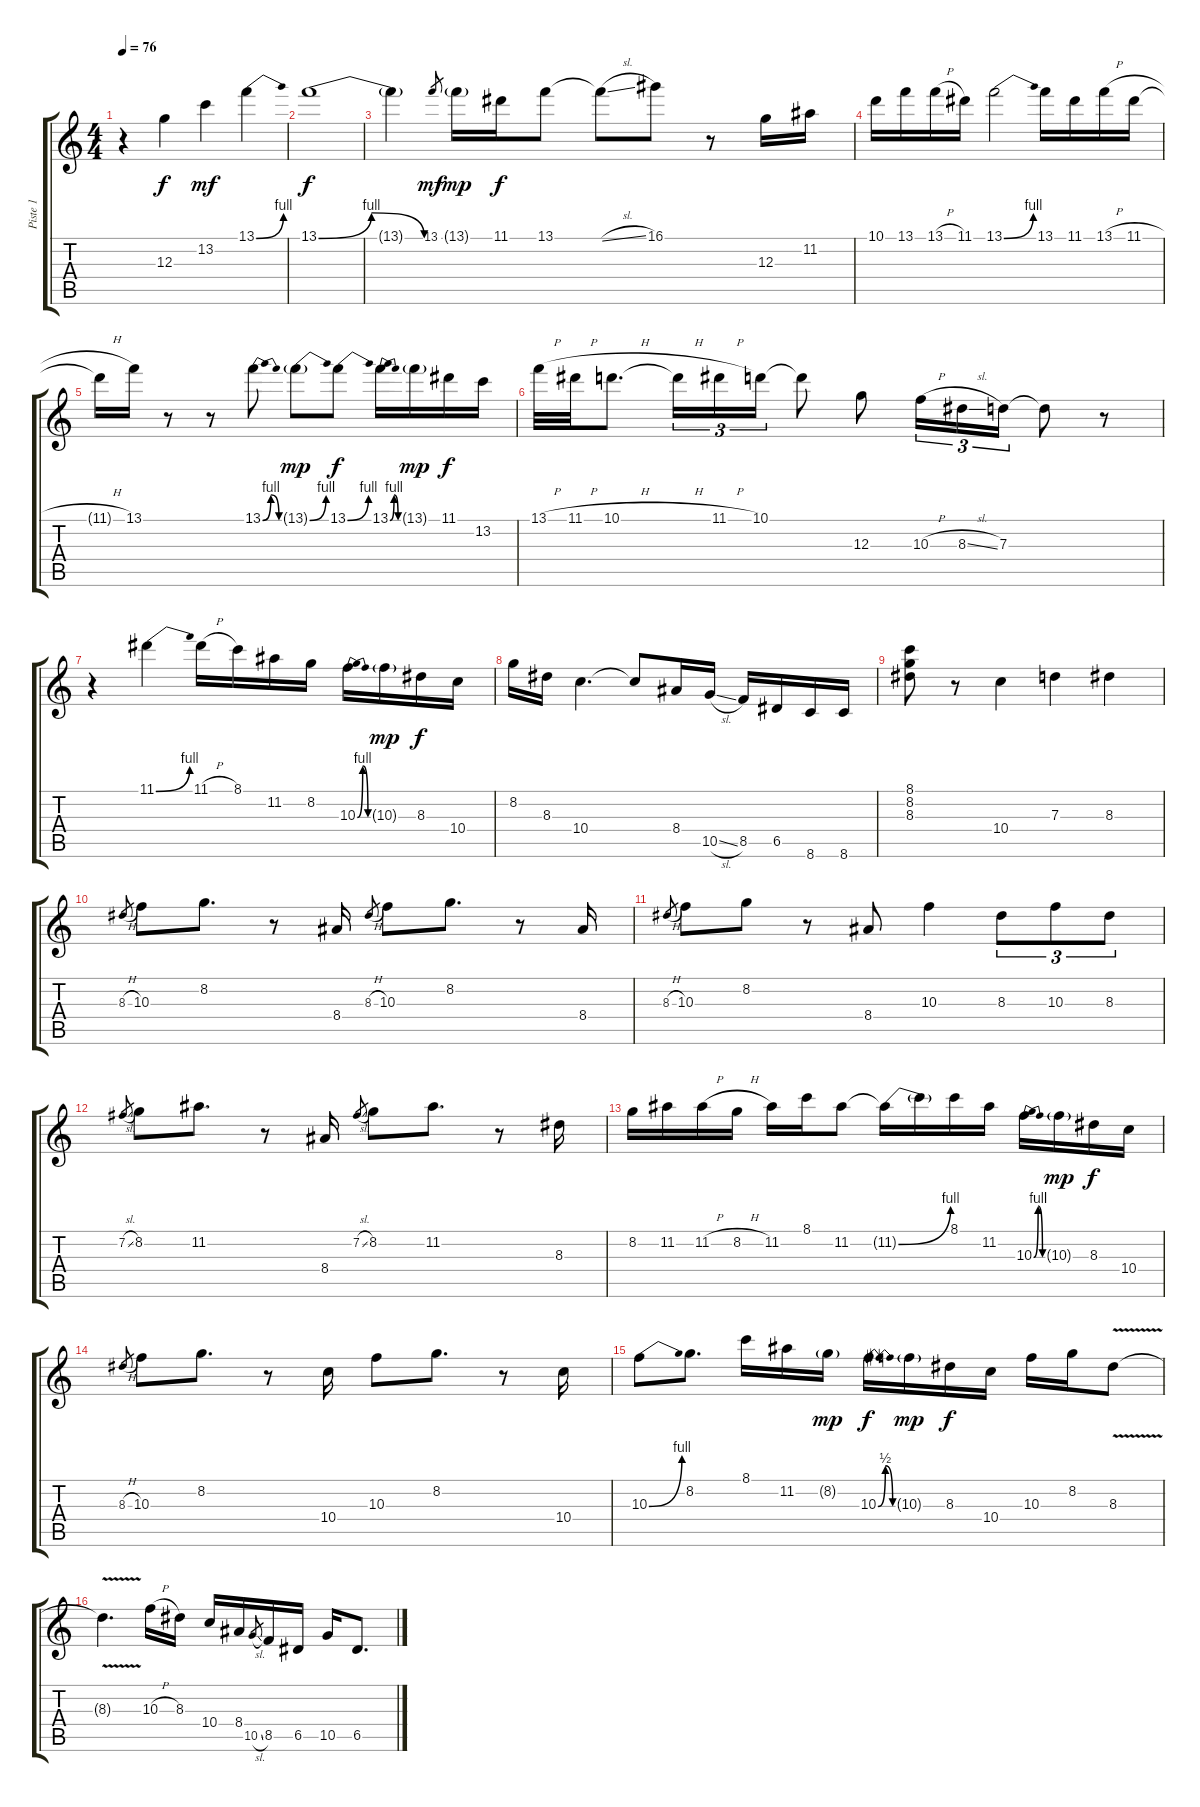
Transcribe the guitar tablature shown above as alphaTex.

\track ("Piste 1" "Piste 1") {instrument distortionguitar}
\staff {score tabs}
\tuning (E4 B3 G3 D3 A2 E2) {hide}
\ts (4 4)
\tempo 76
\clef g2
\ks c
r.4{dy mf} 12.3.4{dy f} 13.2.4{dy mf} 13.1{be (bend 0 0 60 4)}.4 |
13.1{be (bendrelease 0 0 15 4 45 4 60 0)}.1{dy f} |
13.1{t}.4 13.1.8{gr dy mf} 13.1{g}.16{dy mp} 11.1.16{dy f} 13.1.8 13.1{sl t}.8 16.1.8 r.8 12.3.16 11.2.16 |
10.1.16 13.1.16 13.1{h}.16 11.1.16 13.1{be (bend 0 0 60 4)}.2 13.1.16 11.1.16 13.1{h}.16 11.1{h}.16 |
11.1{h t}.16 13.1.16 r.8 r.8 13.1{be (bendrelease 0 0 10 4 20 4 60 0)}.8 13.1{be (bend 0 0 60 4) g}.8{dy mp} 13.1{be (bend 0 0 60 4)}.8{dy f} 13.1{be (bendrelease 0 0 15 4 15 4 60 0)}.16 13.1{g}.16{dy mp} 11.1.16{dy f} 13.2.16 |
13.1{h}.32 11.1{h}.32 10.1{h}.8{d} 10.1{h t}.16{tu (3 2)} 11.1{h}.16{tu (3 2)} 10.1.16{tu (3 2)} 10.1{t}.8 12.3.8 10.3{h}.16{tu (3 2)} 8.3{sl}.16{tu (3 2)} 7.3.16{tu (3 2)} 7.3{t}.8 r.8 |
r.4 11.1{be (bend 0 0 60 4)}.4 11.1{h}.16 8.1.16 11.2.16 8.2.16 10.3{be (bendrelease 0 0 15 4 15 4 60 0)}.16 10.3{g}.16{dy mp} 8.3.16{dy f} 10.4.16 |
8.2.16 8.3.16 10.4.4{d} 10.4{t}.8 8.4.16 10.5{sl}.16 8.5.16 6.5.16 8.6.16 8.6.16 |
(8.1 8.2 8.3).8 r.8 10.4.4 7.3.4 8.3.4 |
8.3{h}.8{gr} 10.3.8 8.2.8{d} r.8 8.4.16 8.3{h}.8{gr} 10.3.8 8.2.8{d} r.8 8.4.16 |
8.3{h}.8{gr} 10.3.8 8.2.8 r.8 8.4.8 10.3.4 8.3.8{tu (3 2)} 10.3.8{tu (3 2)} 8.3.8{tu (3 2)} |
7.2{sl}.8{gr} 8.2.8 11.2.8{d} r.8 8.4.16 7.2{sl}.8{gr} 8.2.8 11.2.8{d} r.8 8.3.16 |
8.2.16 11.2.16 11.2{h}.16 8.2{h}.16 11.2.16 8.1.16 11.2.8 11.2{be (bend 0 0 60 4) t}.16 11.2{t}.16 8.1.16 11.2.16 10.3{be (bendrelease 0 0 15 4 15 4 60 0)}.16 10.3{g}.16{dy mp} 8.3.16{dy f} 10.4.16 |
8.3{h}.8{gr} 10.3.8 8.2.8{d} r.8 10.4.16 10.3.8 8.2.8{d} r.8 10.4.16 |
10.3{be (bend 0 0 60 4)}.8 8.2.8{d} 8.1.16 11.2.16 8.2{g}.16{dy mp} 10.3{be (bendrelease 0 0 10 2 20 2 60 0)}.16{dy f} 10.3{g}.16{dy mp} 8.3.16{dy f} 10.4.16 10.3.16 8.2.16 8.3{v}.8 |
8.3{t}.4{d} 10.3{h}.16 8.3.16 10.4.16 8.4.16 10.5{sl}.8{gr} 8.5.16 6.5.16 10.5.16 6.5.8{d}
